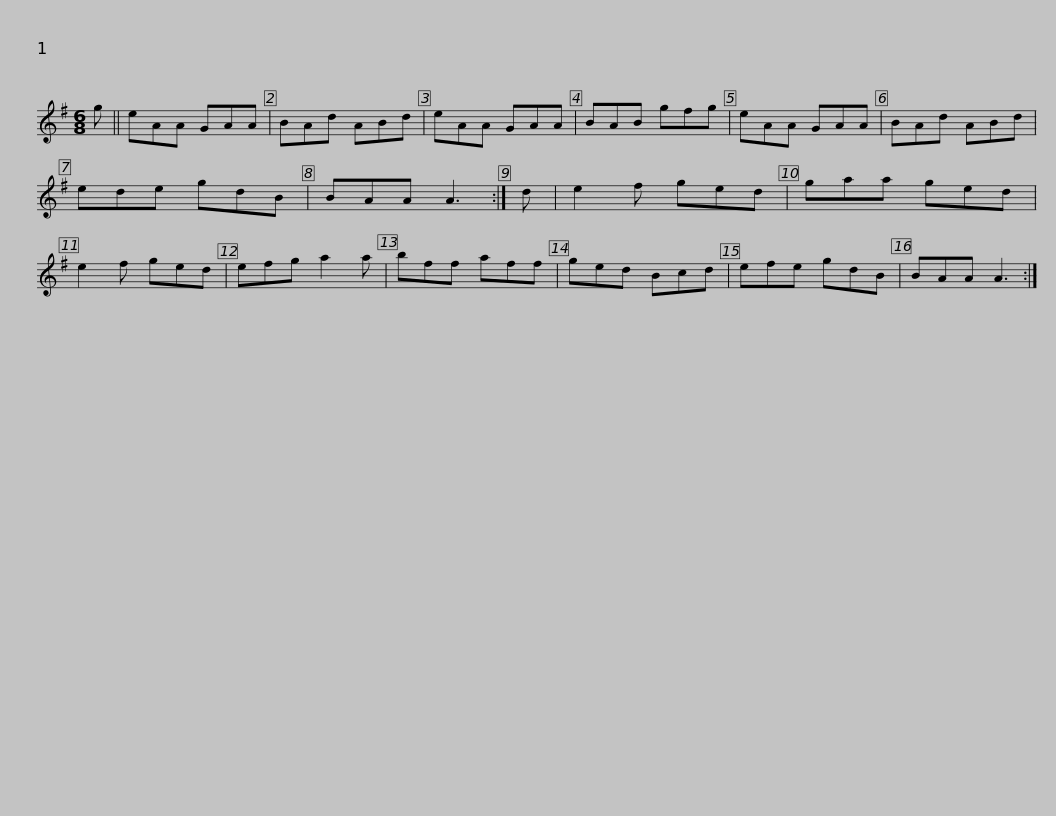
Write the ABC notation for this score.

X:1
L:1/8
M:6/8
I:linebreak $
K:G
V:1 treble
V:1
 g || eAA GAA | BAd ABd | eAA GAA | BAB gfg | %5
 eAA GAA | BAd ABd | ede gdB |$ BAA A3 :| d | %10
 e2 f ged | gaa ged | e2 f ged | efg a2 a | bff aff | %15
 ged Bcd |$ efe gdB | BAA A3 :| %18
